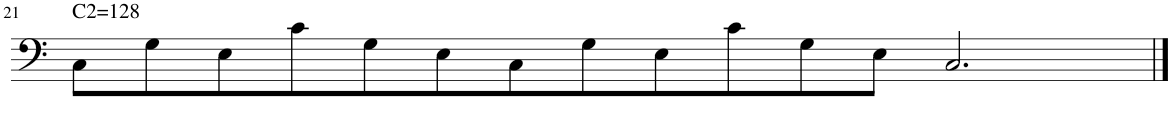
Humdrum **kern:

**kern
*part1
*staff1
*I"Piano
*I'Pno.
!!LO:PB:g=z
*clefF4
*k[]
*M9/4
=21
!LO:TX:a:t=C2=128
8C\L
8G\
8E\
8c\
8G\
8E\
8C\
8G\
8E\
8c\
8G\
8E\J
2.C/
==
*-
